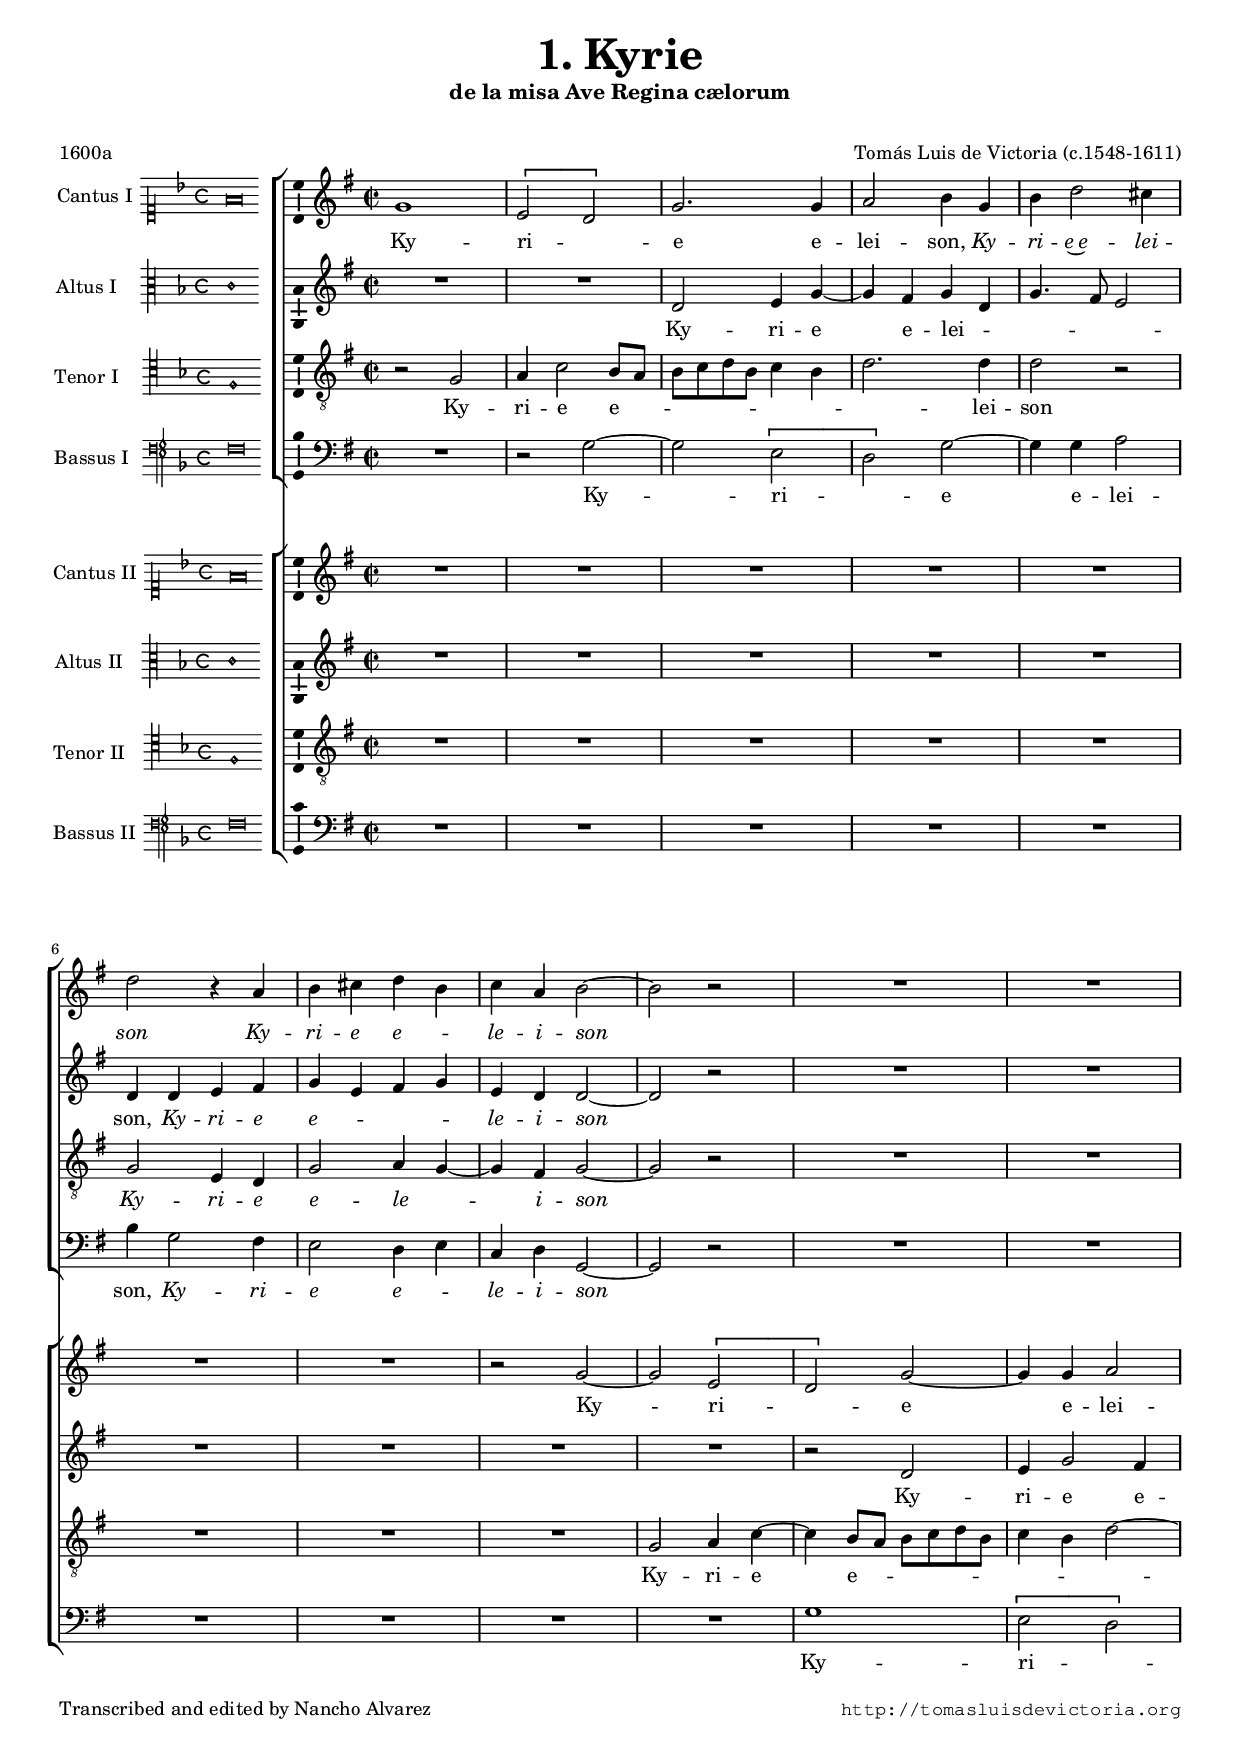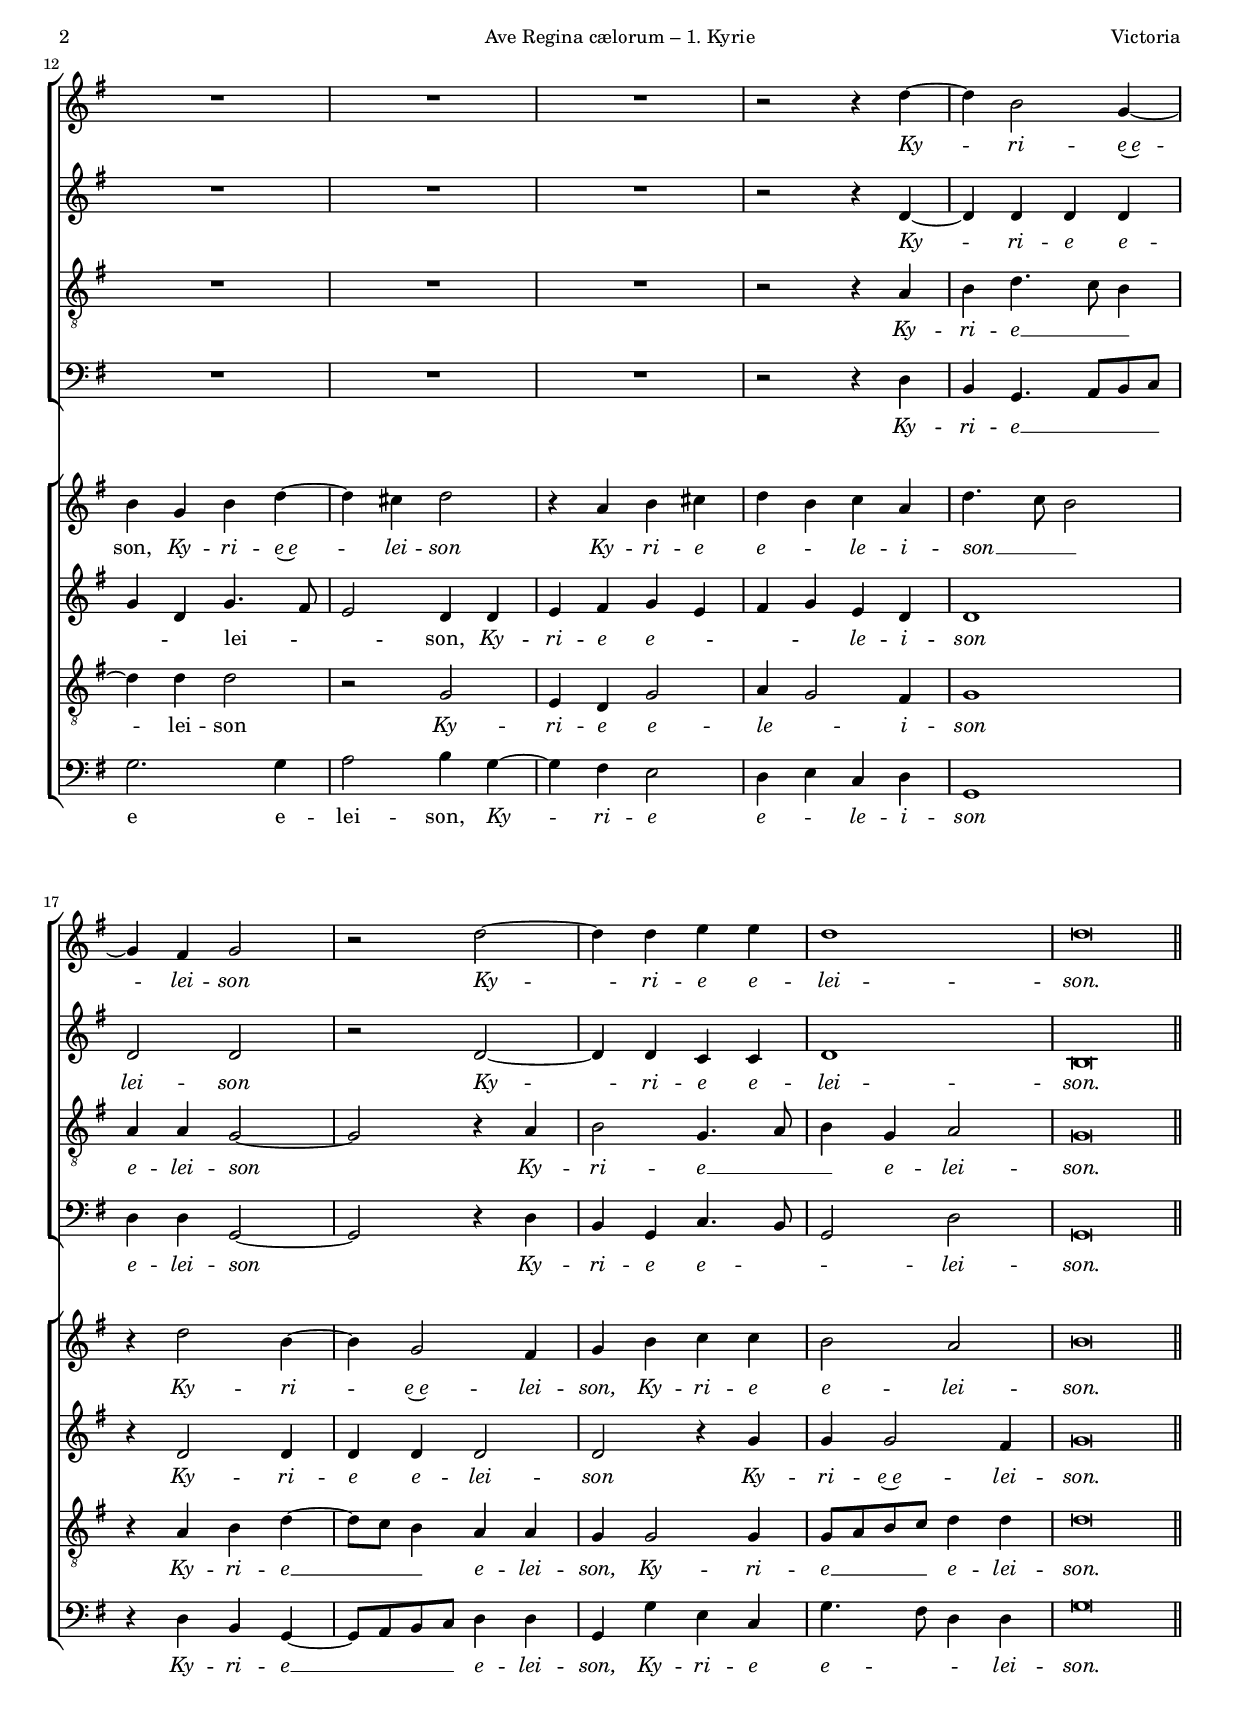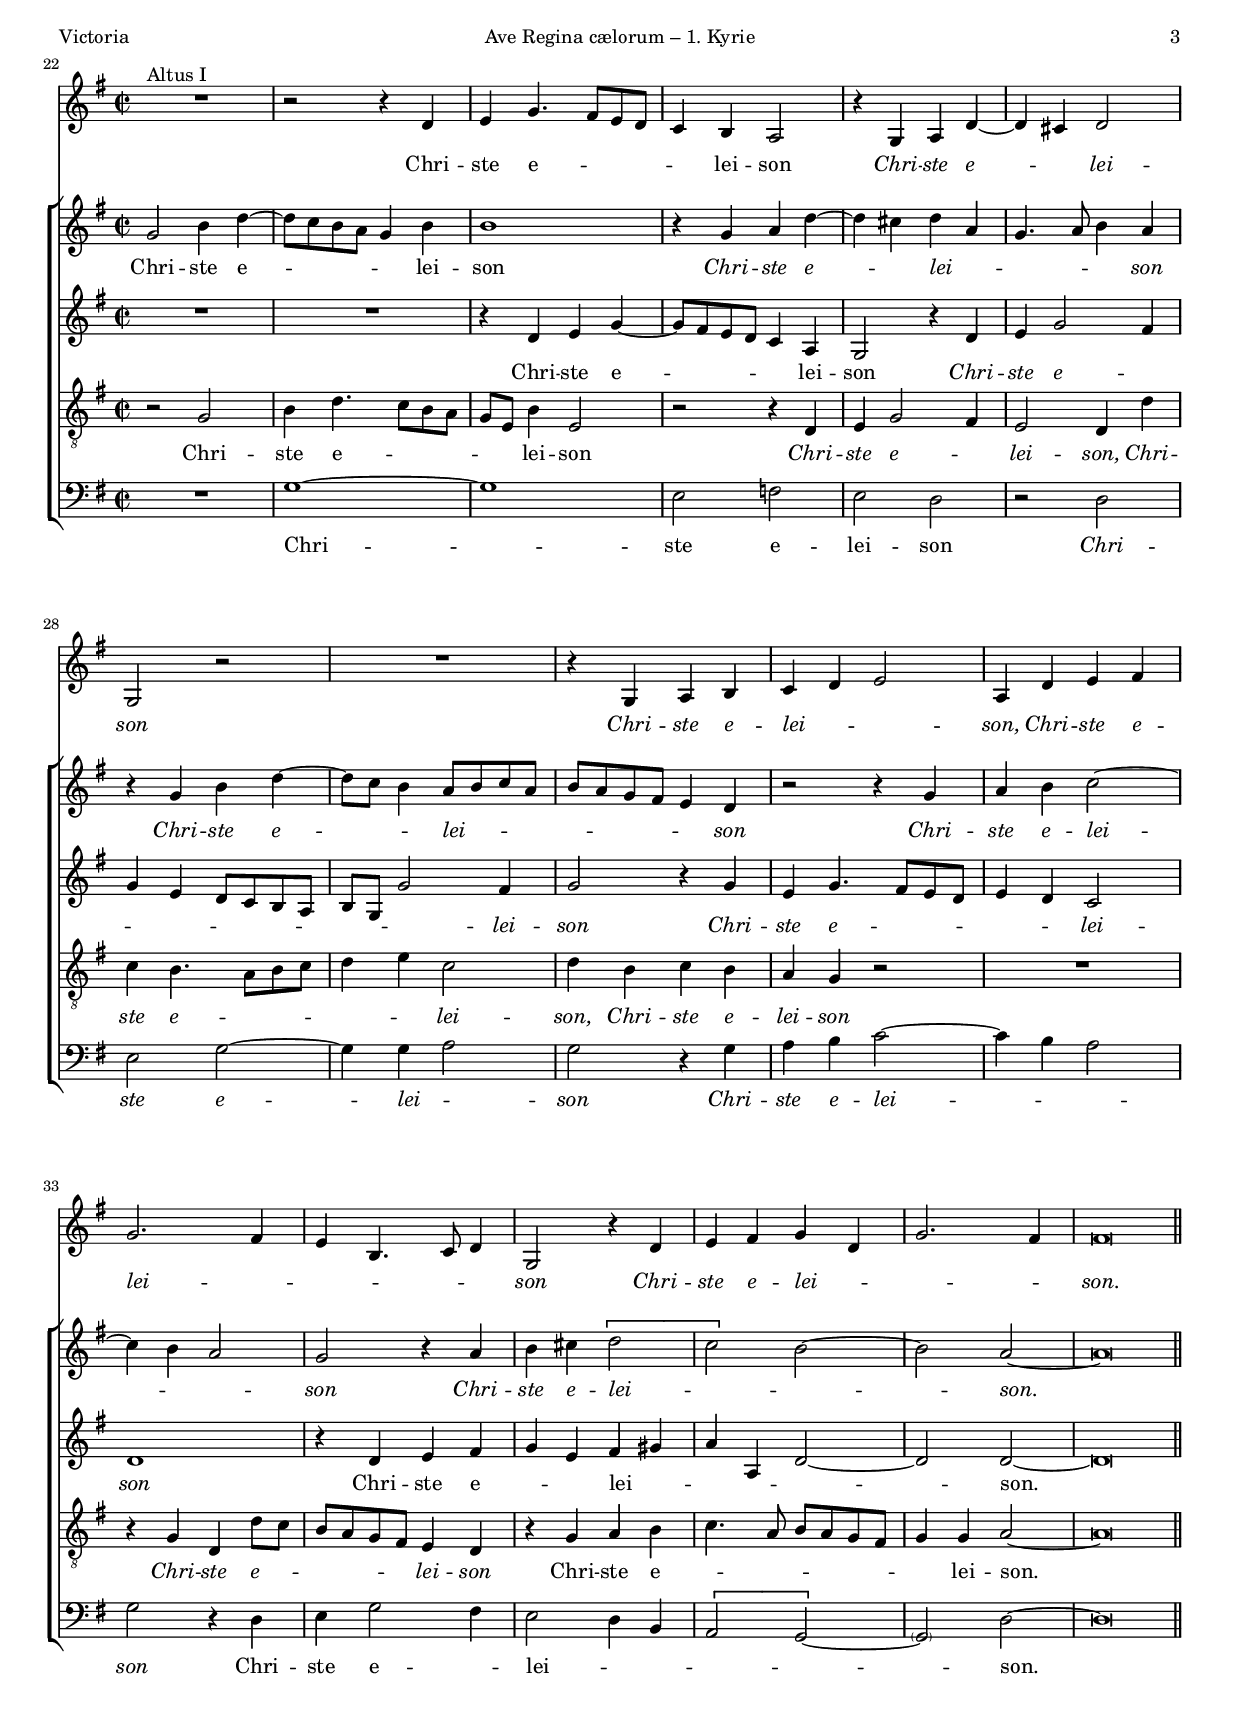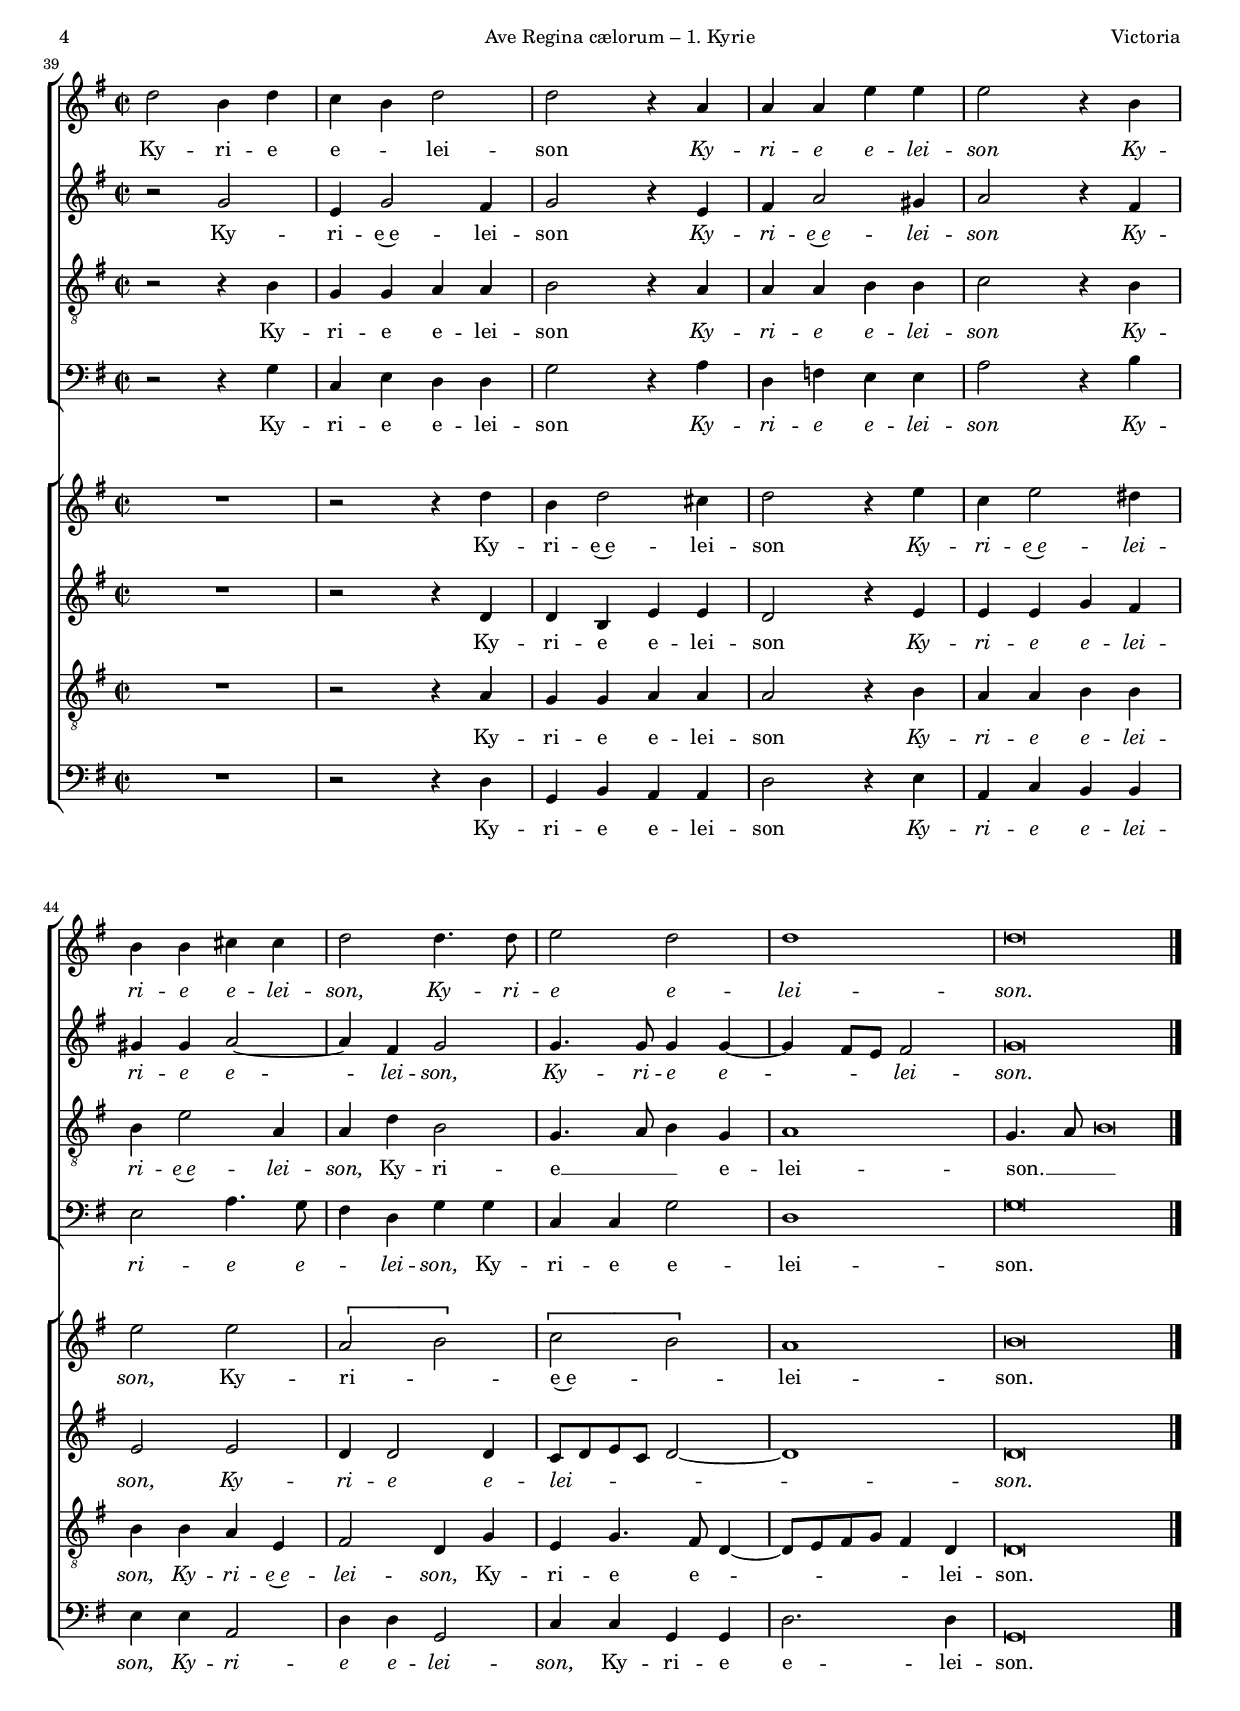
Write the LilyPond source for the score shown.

\version "2.18.0"

#(set-default-paper-size "a4")
#(set-global-staff-size 16.5)
#(ly:set-option 'point-and-click #f)
%mobile -s10.5 -i2.5

italicas=\override LyricText.font-shape = #'italic
rectas=\override LyricText.font-shape = #'upright
ss=\once \set suggestAccidentals = ##t
incipitwidth = 20
mtempo={\tempo 4 = 100}
mtempob={\tempo 4 = 150}

htitle="Ave Regina cælorum – 1. Kyrie"
hcomposer="Victoria"

\header {
	title=\markup{\fontsize #3 "1. Kyrie"}
	subtitle="de la misa Ave Regina cælorum"
	subsubtitle=\markup{\column{" "}}
	composer="Tomás Luis de Victoria (c.1548-1611)"
        pdfauthor=\composer
	%opus="(-)"
	poet=\markup{"1600a"}
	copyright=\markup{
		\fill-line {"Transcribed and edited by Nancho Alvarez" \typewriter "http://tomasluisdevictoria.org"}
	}
       %	tagline=""
}


global={\key f \major \time 2/2  \skip 1*21 \bar "||" \pageBreak
	\override Score.TimeSignature.break-visibility = #'#(#f #t #t)
        \time 2/2  \skip 1*17 \bar "||" \pageBreak
        \time 2/2 \skip 1*10 \bar "|."
}

cantus={
	f'1 |
	\[d'2 c'\] |
	f'2. f'4 |
	g'2 a'4 f' |
%5
	a' c''2 b'4 |
	c''2 r4 g' |
	a' b' c'' a' |
	bes' g' a'2 ~ |
	a' r |
%10
	R1*4/4 |
	R1*4/4 |
	R1*4/4 |
	R1*4/4 |
	R1*4/4 |
%15
	r2 r4 c'' ~ |
	c'' a'2 f'4 ~ |
	f' e' f'2 |
	r c'' ~ |
	c''4 c'' d'' d'' |
%20
	c''1 |
	c''\breve*1/2 |
	R1*4/4 |
	R1*4/4 |
	R1*4/4 |
%25
	R1*4/4 |
	R1*4/4 |
	R1*4/4 |
	R1*4/4 |
	R1*4/4 | 
%30
	R1*4/4 |
	R1*4/4 |
	R1*4/4 |
	R1*4/4 |
	R1*4/4 |
%35
	R1*4/4 |
	R1*4/4 |
	R1*4/4 |
	R1*4/4 |
	c''2 a'4 c'' |
%40
	bes' a' c''2 |
	c'' r4 g' |
	g' g' d'' d'' |
	d''2 r4 a' |
	a' a' b' b' |
%45
	c''2 c''4. c''8 |
	d''2 c'' |
	c''1 |
	c''\breve*1/2
}

altus={
	R1*4/4 |
	R1*4/4 |
	c'2 d'4 f' ~ |
	f' e' f' c' |
%5
	f'4. e'8 d'2 |
	c'4 c' d' e' |
	f' d' e' f' |
	d' c' c'2 ~ |
	c' r |
%10
	R1*4/4 |
	R1*4/4 |
	R1*4/4 |
	R1*4/4 |
	R1*4/4 |
%15
	r2 r4 c' ~ |
	c' c' c' c' |
	c'2 c' |
	r c' ~ |
	c'4 c' bes bes |
%20
	c'1 |
	a\breve*1/2 |
	s4*0^\markup{"Altus I"}
        R1*4/4 |
	r2 r4 c' |
	d' f'4. e'8 d' c' |
%25
	bes4 a g2 |
	r4 f g c' ~ |
	c' b c'2 |
	f r |
	R1*4/4 |
%30
	r4 f g a |
	bes c' d'2 |
	g4 c' d' e' |
	f'2. e'4 |
	d' a4. bes8 c'4 |
%35
	f2 r4 c' |
	d' e' f' c' |
	f'2. e'4 |
	e'\breve*1/2 |
	r2 f' |
%40
	d'4 f'2 e'4 |
	f'2 r4 d' |
	e' g'2 fis'4 |
	g'2 r4 e' |
	fis' fis' g'2 ~ |
%45
	g'4 e' f'2 |
	f'4. f'8 f'4 f' ~ |
	f' e'8 d' e'2 |
	f'\breve*1/2
}

tenor={
	r2 f |
	g4 bes2 a8 g |
	a bes c' a bes4 a |
	c'2. c'4 |
%5
	c'2 r |
	f d4 c |
	f2 g4 f ~ |
	f e f2 ~ |
	f r |
%10
	R1*4/4 |
	R1*4/4 |
	R1*4/4 |
	R1*4/4 |
	R1*4/4 |
%15
	r2 r4 g |
	a c'4. bes8 a4 |
	g g f2 ~ |
	f r4 g |
	a2 f4. g8 |
%20
	a4 f g2 |
	f\breve*1/2 |
	R1*4/4 |
	R1*4/4 |
	R1*4/4 |
%25
	R1*4/4 |
	R1*4/4 |
	R1*4/4 |
	R1*4/4 |
	R1*4/4 |
%30
	R1*4/4 |
	R1*4/4 |
	R1*4/4 |
	R1*4/4 |
	R1*4/4 |
%35
	R1*4/4 |
	R1*4/4 |
	R1*4/4 |
	R1*4/4 |
	r2 r4 a |
%40
	f f g g |
	a2 r4 g |
	g g a a |
	bes2 r4 a |
	a d'2 g4 |
%45
	g c' a2 |
	f4. g8 a4 f |
	g1 |
	f4. g8 a\breve*1/4 
}

bassus={
	R1*4/4 |
	r2 f ~ |
	f \[d |
	c\] f ~ |
%5
	f4 f g2 |
	a4 f2 e4 |
	d2 c4 d |
	bes, c f,2 ~ |
	f, r |
%10
	R1*4/4 |
	R1*4/4 |
	R1*4/4 |
	R1*4/4 |
	R1*4/4 |
%15
	r2 r4 c |
	a, f,4. g,8 a, bes, |
	c4 c f,2 ~ |
	f, r4 c |
	a, f, bes,4. a,8 |
%20
	f,2 c |
	f,\breve*1/2 |
	R1*4/4 |
	R1*4/4 |
	R1*4/4 |
%25
	R1*4/4 |
	R1*4/4 |
	R1*4/4 |
	R1*4/4 |
	R1*4/4 |
%30
	R1*4/4 |
	R1*4/4 |
	R1*4/4 |
	R1*4/4 |
	R1*4/4 |
%35
	R1*4/4 |
	R1*4/4 |
	R1*4/4 |
	R1*4/4 |
	r2 r4 f |
%40
	bes, d c c |
	f2 r4 g |
	c ees d d |
	g2 r4 a |
	d2 g4. f8 |
%45
	e4 c f f |
	bes, bes, f2 |
	c1 |
	f\breve*1/2
}

cantusdos={
	R1*4/4 |
	R1*4/4 |
	R1*4/4 |
	R1*4/4 |
%5
	R1*4/4 |
	R1*4/4 |
	R1*4/4 |
	r2 f' ~ |
	f' \[d' |
%10
	c'\] f' ~ |
	f'4 f' g'2 |
	a'4 f' a' c'' ~ |
	c'' b' c''2 |
	r4 g' a' b' |
%15
	c'' a' bes' g' |
	c''4. bes'8 a'2 |
	r4 c''2 a'4 ~ |
	a' f'2 e'4 |
	f' a' bes' bes' | % el ij está sobre el primer bes
%20
	a'2 g' |
	a'\breve*1/2 |
	%s4*0^\markup{"Coro II"}
        f'2 a'4 c'' ~ |
	c''8 bes' a' g' f'4 a' |
	a'1 |
%25
	r4 f' g' c'' ~ |
	c'' b' c'' g' |
	f'4. g'8 a'4 g' |
	r f' a' c'' ~ |
	c''8 bes' a'4 g'8 a' bes' g' |
%30
	a' g' f' e' d'4 c' |
	r2 r4 f' |
	g' a' bes'2 ~ |
	bes'4 a' g'2 |
	f' r4 g' |
%35
	a' b' \[c''2 |
	bes'\] a' ~ |
	a' g' ~ |
	g'\breve*1/2 |
	R1*4/4 |
%40
	r2 r4 c'' |
	a' c''2 b'4 |
	c''2 r4 d'' |
	bes' d''2 cis''4 |
	d''2 d'' |
%45
	\[g' a'\] |
	\[bes' a'\] |
	g'1 |
	a'\breve*1/2
}

altusdos={
	R1*4/4 |
	R1*4/4 |
	R1*4/4 |
	R1*4/4 |
%5
	R1*4/4 |
	R1*4/4 |
	R1*4/4 |
	R1*4/4 |
	R1*4/4 |
%10
	r2 c' |
	d'4 f'2 e'4 |
	f' c' f'4. e'8 |
	d'2 c'4 c' |
	d' e' f' d' |
%15
	e' f' d' c' |
	c'1 |
	r4 c'2 c'4 |
	c' c' c'2 |
	c' r4 f' |
%20
	f' f'2 e'4 |
	f'\breve*1/2 |
	R1*4/4 |
	R1*4/4 |
	r4 c' d' f' ~ |
%25
	f'8 e' d' c' bes4 g |
	f2 r4 c' |
	d' f'2 e'4 |
	f' d' c'8 bes a g |
	a f f'2 e'4 |
%30
	f'2 r4 f' |
	d' f'4. e'8 d' c' |
	d'4 c' bes2 |
	c'1 |
	r4 c' d' e' |
%35
	f' d' e' fis' |
	g' g c'2 ~ |
	c' c' ~ |
	c'\breve*1/2 |
	R1*4/4 |
%40
	r2 r4 c' |
	c' a d' d' |
	c'2 r4 d' |
	d' d' f' e' |
	d'2 d' |
%45
	c'4 c'2 c'4 |
	bes8 c' d' bes c'2 ~ |
	c'1 |
	c'\breve*1/2
}

tenordos={
	R1*4/4 |
	R1*4/4 |
	R1*4/4 |
	R1*4/4 |
%5
	R1*4/4 |
	R1*4/4 |
	R1*4/4 |
	R1*4/4 |
	f2 g4 bes ~ |
%10
	bes a8 g a bes c' a |
	bes4 a c'2 ~ |
	c'4 c' c'2 |
	r f | % se ve mal el silencio
	d4 c f2 |
%15
	g4 f2 e4 |
	f1 |
	r4 g a c' ~ |
	c'8 bes a4 g g |
	f f2 f4 |
%20
	f8 g a bes c'4 c' |
	c'\breve*1/2 |
	r2 f |
	a4 c'4. bes8 a g |
	f d a4 d2 |
%25
	r r4 c |
	d f2 e4 |
	d2 c4 c' |
	bes a4. g8 a bes |
	c'4 d' bes2 |
%30
	c'4 a bes a |
	g f r2 |
	R1*4/4 |
	r4 f c c'8 bes |
	a g f e d4 c |
%35
	r f g a |
	bes4. g8 a g f e |
	f4 f g2 ~ |
	g\breve*1/2 |
	R1*4/4 |
%40
	r2 r4 g |
	f f g g |
	g2 r4 a |
	g g a a |
	a a g d |
%45
	e2 c4 f |
	d f4. e8 c4 ~ |
	c8 d e f e4 c |
	c\breve*1/2
}

bassusdos={
	R1*4/4 |
	R1*4/4 |
	R1*4/4 |
	R1*4/4 |
%5
	R1*4/4 |
	R1*4/4 |
	R1*4/4 |
	R1*4/4 |
	R1*4/4 |
%10
	f1 |
	\[d2 c\] |
	f2. f4 |
	g2 a4 f ~ |
	f e d2 |
%15
	c4 d bes, c |
	f,1 |
	r4 c a, f, ~ |
	f,8 g, a, bes, c4 c |
	f, f d bes, |
%20
	f4. e8 c4 c |
	f\breve*1/2 |
	R1*4/4 |
	f1 ~ |
	f |
%25
	d2 ees |
	d c |
	r c |
	d f ~ |
	f4 f g2 |
%30
	f r4 f |
	g a bes2 ~ |
	bes4 a g2 |
	f r4 c |
	d f2 e4 |
%35
	d2 c4 a, |
	\[g,2 f, ~ \] |
	\parenthesize f, c ~ |
        % debe haber un error en la ligadura original, lo que pone es g2 f2 c
	c\breve*1/2 |
	R1*4/4 |
%40
	r2 r4 c |
	f, a, g, g, |
	c2 r4 d |
	g, bes, a, a, |
	d d g,2 |
%45
	c4 c f,2 |
	bes,4 bes, f, f, |
	c2. c4 |
	f,\breve*1/2
}

textocantus=\lyricmode{
Ky -- ri -- _ e e -- lei -- son,
\italicas Ky -- ri -- e~e -- lei -- son
Ky -- ri -- e e -- _ le -- i -- son _
Ky -- _ ri -- e~e -- _ lei -- son
Ky -- _ ri -- e e -- lei -- son.
\rectas 
Ky -- ri -- e e -- _ lei -- son
\italicas Ky -- ri -- e e -- lei -- son
Ky -- ri -- e e -- lei -- son,
Ky -- ri -- e e -- lei -- son.
}

textoaltus=\lyricmode{
Ky -- ri -- e _ e -- lei -- _ _ _ _ son,
\italicas Ky -- ri -- e e -- _ _ _ le -- i -- son _
Ky -- _ ri -- e e -- lei -- son
Ky -- _ ri -- e e -- lei -- son.
\rectas
Chri -- ste e -- _ _ _ _ lei -- son 
\italicas Chri -- ste e -- _ _ lei -- son
Chri -- ste e -- lei -- _ _ son,
Chri -- ste e -- lei -- _ _ _ _ _ son
Chri -- ste e -- lei -- _ _ _ son.
\rectas 
Ky -- ri -- e~e -- lei -- son
\italicas Ky -- ri -- e~e -- lei -- son
Ky -- ri -- e e -- _ lei -- son,
Ky -- ri -- e e -- _ _ _ lei -- son.
}

textotenor=\lyricmode{
Ky -- ri -- e e -- _ _ _ _ _ _ _ _ lei -- son
\italicas Ky -- ri -- e e -- le -- _ _ i -- son _
Ky -- ri -- e __ _ _ e -- lei -- son _
Ky -- ri -- e __ _ _ e -- lei -- son.
\rectas Ky -- ri -- e e -- lei -- son
\italicas Ky -- ri -- e e -- lei -- son
Ky -- ri -- e~e -- lei -- son,
\rectas Ky -- ri -- e __ _ _  e -- lei -- son. __ _ _ 
}

textobassus=\lyricmode{
Ky -- _ ri -- _ e _ e -- lei -- son,
\italicas Ky -- ri -- e e -- _ le -- i -- son _
Ky -- ri -- e __ _ _ _ e -- lei -- son _
Ky -- ri -- e e -- _ _ lei -- son.
\rectas Ky -- ri -- e e -- lei -- son
\italicas Ky -- ri -- e e -- lei -- son
Ky -- ri -- e e -- _ lei -- son,
\rectas Ky -- ri -- e e -- lei -- son.
}


textocantusdos=\lyricmode{
Ky -- _ ri -- _ e _ e -- lei -- son,
\italicas Ky -- ri -- e~e -- _ lei -- son
Ky -- ri -- e e -- _ le -- i -- son __ _ _ 
Ky -- ri -- _ e~e -- lei -- son,
Ky -- ri -- e e -- lei -- son.
\rectas Chri -- ste e -- _ _ _ _ _ lei -- son
\italicas Chri -- ste e -- _ _ lei -- _ _ _ _ son
Chri -- ste e -- _ _ _ lei -- _ _ _ _ _ _ _ _ son
Chri -- ste e -- lei -- _ _ _ son
Chri -- ste e -- lei -- _ _ _ son. _
\rectas Ky -- ri -- e~e -- lei -- son
\italicas Ky -- ri -- e~e -- lei -- son,
\rectas Ky -- ri -- _ e~e -- _ lei -- son.
}

textoaltusdos=\lyricmode{
Ky -- ri -- e e -- _ _ lei -- _ _ son,
\italicas Ky -- ri -- e e -- _ _ _ le -- i -- son
Ky -- ri -- e e -- lei -- son
Ky -- ri -- e~e -- lei -- son.
\rectas Chri -- ste e -- _ _ _ _ _ lei -- son
\italicas Chri -- ste e -- _ _ _ _ _ _ _ _ _ _ lei --  son
Chri -- ste e -- _ _ _ _ _ lei -- son
\rectas Chri -- ste e -- _ _ lei -- _ _ _ _ _ son. _
Ky -- ri -- e e -- lei -- son
\italicas Ky -- ri -- e e -- lei -- son,
Ky -- ri -- e e -- lei -- _ _ _ _ _ son.
}

textotenordos=\lyricmode{
Ky -- ri -- e _ e -- _ _ _ _ _ _ _ _ _ lei -- son
\italicas Ky -- ri -- e e -- le -- _ i -- son
Ky -- ri -- e __ _ _ _ e -- lei -- son,
Ky -- ri -- e __ _ _ _ e -- lei -- son.
\rectas Chri -- ste e -- _ _ _ _ _ lei -- son
\italicas Chri -- ste e -- _ lei -- son,
Chri -- ste e -- _ _ _ _ _ lei -- son,
Chri -- ste e -- lei -- son
Chri -- ste e -- _ _ _ _ _ lei -- son
\rectas Chri -- ste e -- _ _ _ _ _ _ _ lei -- son. _
Ky -- ri -- e e -- lei -- son
\italicas Ky -- ri -- e e -- lei -- son,
Ky -- ri -- e~e -- lei -- son,
\rectas Ky -- ri -- e e -- _ _ _ _ _ _ lei -- son.
}

textobassusdos=\lyricmode{
Ky -- ri -- _ e e -- lei -- son,
\italicas Ky -- _ ri -- e e -- _ le -- i -- son
Ky -- ri -- e __ _ _ _ _ e -- lei -- son,
Ky -- ri -- e e -- _ _ lei -- son.
\rectas Chri -- _ ste e -- lei -- son
\italicas 
Chri -- ste e -- _ lei -- _ son
Chri -- ste e -- lei -- _ _ _ son
\rectas Chri -- ste e -- _ lei -- _ _ _ _ _ son. _
\rectas Ky -- ri -- e e -- lei -- son
\italicas Ky -- ri -- e e -- lei -- son,
Ky -- ri -- e e -- lei -- son,
\rectas Ky -- ri -- e e -- lei -- son.
}

incipitcantus=\markup{
	\score{
		{ 
		\set Staff.instrumentName="Cantus I "
		\override NoteHead.style = #'neomensural
		\override Staff.TimeSignature.style = #'neomensural
		\cadenzaOn 
		\clef "petrucci-c1"
		\key f \major
		\time 4/4
                f'\breve
		} 

	\layout { line-width=\incipitwidth indent = 0 }
	}
}

incipitaltus=\markup{
	\score{
		{ 
		\set Staff.instrumentName="Altus I    "
		\override NoteHead.style = #'neomensural 
		\override Staff.TimeSignature.style = #'neomensural
		\cadenzaOn 
		\clef "petrucci-c3"
		\key f \major
		\time 4/4
                c'1*2
		} 
	\layout { line-width=\incipitwidth indent = 0 }
	}
}


incipittenor=\markup{
	\score{
		{ 
		\set Staff.instrumentName="Tenor I    "
		\override NoteHead.style = #'neomensural 
		\override Staff.TimeSignature.style = #'neomensural
		\cadenzaOn 
		\clef "petrucci-c4"
		\key f \major
		\time 4/4
                f1*2
		} 
	\layout { line-width=\incipitwidth indent=0 }
	}
}

incipitbassus=\markup{
	\score{
		{ 
		\set Staff.instrumentName="Bassus I  "
		\override NoteHead.style = #'neomensural
		\override Staff.TimeSignature.style = #'neomensural
		\cadenzaOn 
		\clef "petrucci-f4"
		\key f \major
		\time 4/4
                f\breve
		} 
	\layout { line-width=\incipitwidth indent = 0 }
	}
}

incipitcantusdos=\markup{
	\score{
		{ 
		\set Staff.instrumentName="Cantus II "
		\override NoteHead.style = #'neomensural
		\override Staff.TimeSignature.style = #'neomensural
		\cadenzaOn 
		\clef "petrucci-c1"
		\key f \major
		\time 4/4
                f'\breve
		} 

	\layout { line-width=\incipitwidth indent = 0 }
	}
}

incipitaltusdos=\markup{
	\score{
		{ 
		\set Staff.instrumentName="Altus II   "
		\override NoteHead.style = #'neomensural 
		\override Staff.TimeSignature.style = #'neomensural
		\cadenzaOn 
		\clef "petrucci-c3"
		\key f \major
		\time 4/4
                c'1*2
		} 
	\layout { line-width=\incipitwidth indent = 0 }
	}
}


incipittenordos=\markup{
	\score{
		{ 
		\set Staff.instrumentName="Tenor II   "
		\override NoteHead.style = #'neomensural 
		\override Staff.TimeSignature.style = #'neomensural
		\cadenzaOn 
		\clef "petrucci-c4"
		\key f \major
		\time 4/4
                f1*2
		} 
	\layout { line-width=\incipitwidth indent=0 }
	}
}

incipitbassusdos=\markup{
	\score{
		{ 
		\set Staff.instrumentName="Bassus II "
		\override NoteHead.style = #'neomensural
		\override Staff.TimeSignature.style = #'neomensural
		\cadenzaOn 
		\clef "petrucci-f4"
		\key f \major
		\time 4/4
                f\breve
		} 
	\layout { line-width=\incipitwidth indent = 0 }
	}
}


%\layout {
%       \context {\Voice
%               \remove Ligature_bracket_engraver
%               \consists Mensural_ligature_engraver
%       }
%       line-width=\incipitwidth
%       indent = 0
%}

\score {\transpose c' d'{ <<
\new ChoirStaff<<

	\new Staff <<\global
	\new Voice="v1" {
		\set Staff.instrumentName=\incipitcantus
		\clef "treble"
		\cantus }
	\new Lyrics \lyricsto "v1" {\textocantus }
	>>

	\new Staff <<\global
	\new Voice="v2" {
		\set Staff.instrumentName=\incipitaltus
		\clef "treble"
		\altus }
	\new Lyrics \lyricsto "v2" {\textoaltus }
	>>
	
	\new Staff <<\global
	\new Voice="v3" {
		\set Staff.instrumentName=\incipittenor
		\clef "G_8"
		\tenor }
	\new Lyrics \lyricsto "v3" {\textotenor }
	>>

	\new Staff <<\global
	\new Voice="v4" {
		\set Staff.instrumentName=\incipitbassus
		\clef "bass"
		\bassus }
	\new Lyrics \lyricsto "v4" {\textobassus }
	>>
	
>>

\new ChoirStaff<<

	\new Staff <<\global
	\new Voice="v5" {
		\set Staff.instrumentName=\incipitcantusdos
		\clef "treble"
		\cantusdos }
	\new Lyrics \lyricsto "v5" {\textocantusdos }
	>>

	\new Staff <<\global
	\new Voice="v6" {
		\set Staff.instrumentName=\incipitaltusdos
		\clef "treble"
		\altusdos }
	\new Lyrics \lyricsto "v6" {\textoaltusdos }
	>>
	
	\new Staff <<\global
	\new Voice="v7" {
		\set Staff.instrumentName=\incipittenordos
		\clef "G_8"
		\tenordos }
	\new Lyrics \lyricsto "v7" {\textotenordos }
	>>

	\new Staff <<\global
	\new Voice="v8" {
		\set Staff.instrumentName=\incipitbassusdos
		\clef "bass"
		\bassusdos }
	\new Lyrics \lyricsto "v8" {\textobassusdos }
	>>
	
>>
>>
	} % transpose

\layout{ 
	\context {\Lyrics 
		\override VerticalAxisGroup.staff-affinity = #UP
		\override VerticalAxisGroup.nonstaff-relatedstaff-spacing =
			#'((basic-distance . 0) (minimum-distance . 0) (padding . 1))
		%\override LyricText.font-size = #1.2
		\override LyricHyphen.minimum-distance = #0.5
	}
	\context {\Score 
		tempoHideNote = ##t
		\override BarNumber.padding = #2 
	}
	\context {\Voice 
		melismaBusyProperties = #'()
		%autoBeaming = ##f
	}
        \context {\ChoirStaff 
                  \override StaffGrouper.staffgroup-staff-spacing =
                        #'((basic-distance . 15) (minimum-distance . 0) (padding . 1))
                  \override StaffGrouper.staff-staff-spacing =
                        #'((basic-distance . 11) (minimum-distance . 0) (padding . 1))
        }
	\context {\Staff 
                \RemoveEmptyStaves
                %\override VerticalAxisGroup.remove-first = ##t
		\consists Ambitus_engraver 
		\override LigatureBracket.padding = #1
	}
}

%\midi { \mtempo }

}


\paper{
	evenHeaderMarkup=\markup  \fill-line { \fromproperty #'page:page-number-string \htitle \hcomposer }
	oddHeaderMarkup= \markup  \fill-line { \on-the-fly #not-first-page \hcomposer \on-the-fly #not-first-page \htitle \on-the-fly #not-first-page \fromproperty #'page:page-number-string }
	%system-count=20
	%page-count = 3
	ragged-last-bottom = ##f
	indent=3.8\cm
	system-system-spacing =
	#'((basic-distance . 20) (minimum-distance . 0) (padding . 5))
	top-system-spacing = % header
	#'((basic-distance . 9) (minimum-distance . 0) (padding . 0))
	last-bottom-spacing = % footer
	#'((basic-distance . 12) (minimum-distance . 0) (padding . 0))

}
